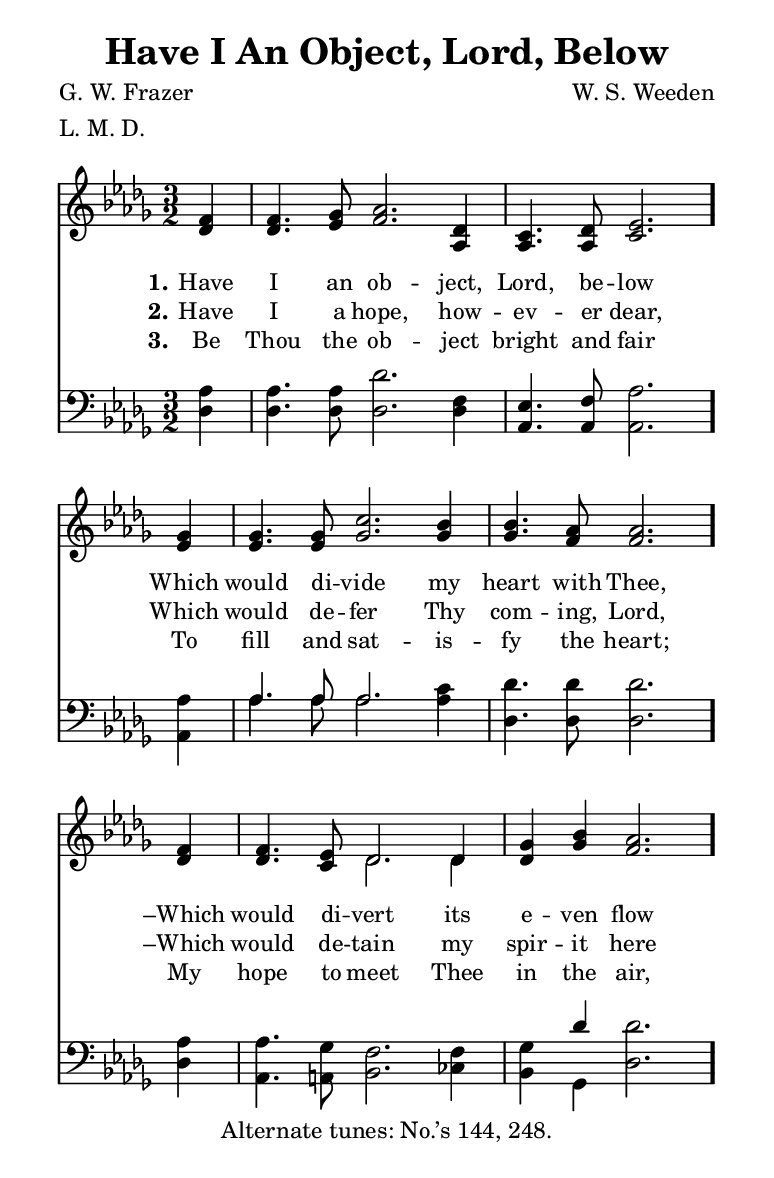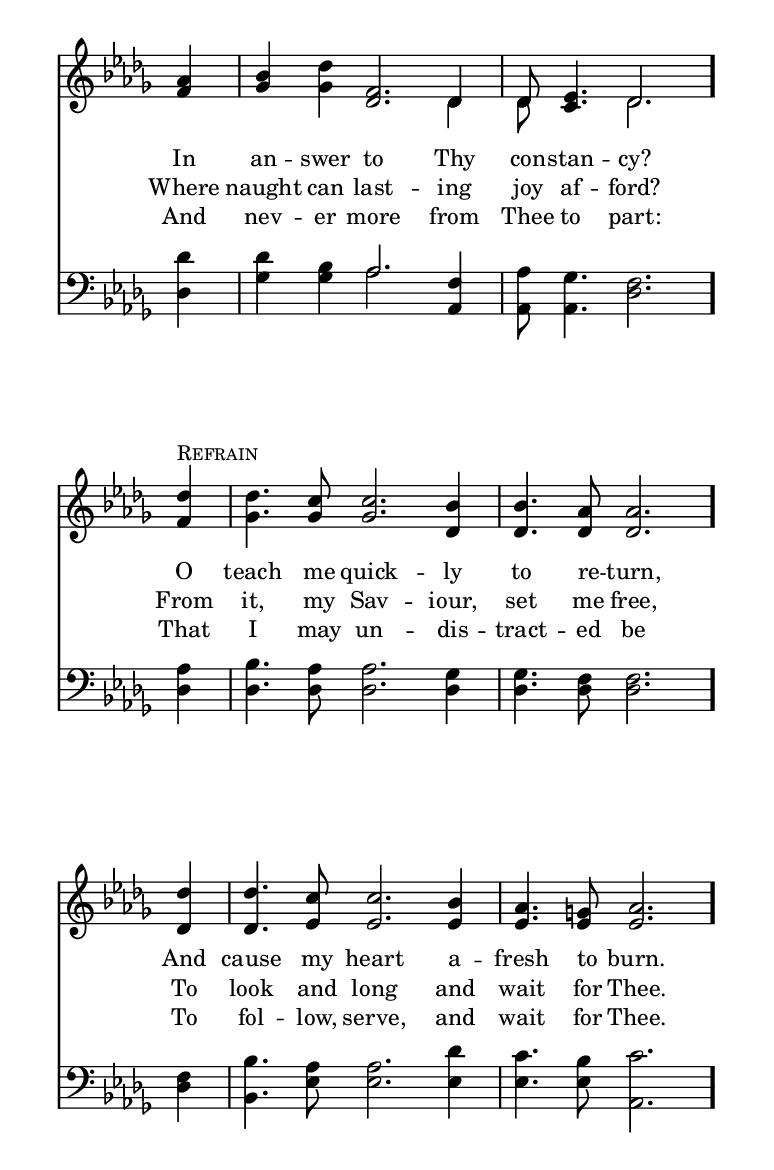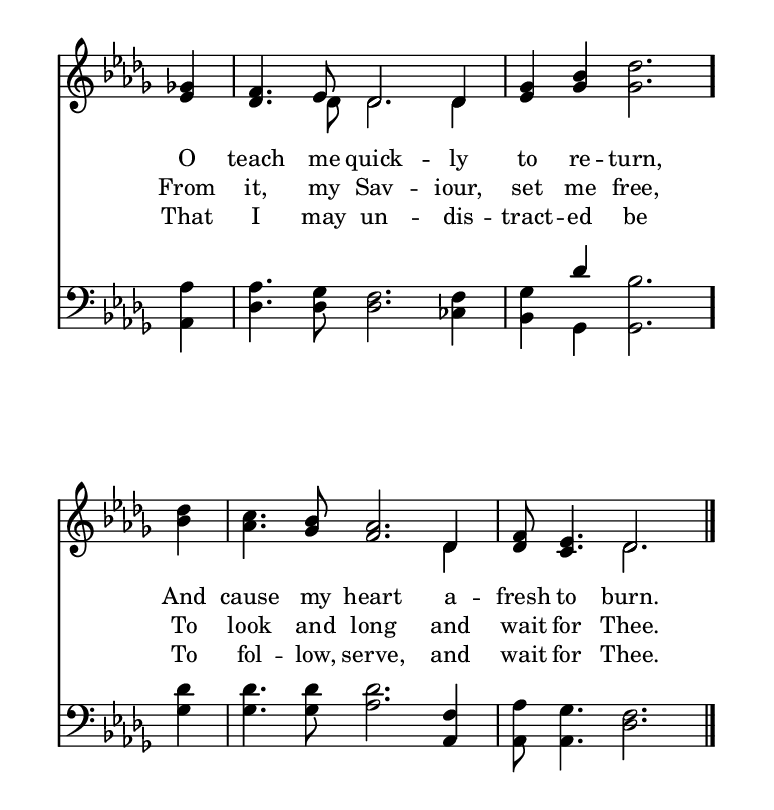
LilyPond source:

\include "common/global.ily"
\paper {
  \include "common/paper.ily"
  ragged-last-bottom = ##t
  systems-per-page = ##f
  system-count = #(cond (is-eogsized 5) (#t #f))
  page-count = ##f
  oddFooterMarkup = \markup { \fill-line { \on-the-fly \first-page "Alternate tunes: No.’s 144, 248." } }
}

\header{
  hymnnumber = "164"
  title = "Have I An Object, Lord, Below"
  tunename = "Mother’s Prayer"
  meter = "L. M. D."
  poet = "G. W. Frazer"
  composer = "W. S. Weeden"
  %copyright = ""
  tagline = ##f
}

patternAA = { c4 | c4. c8 c2. c4 | c4. c8 c2. }
patternAB = { c4 | c4. c8 c2. c4 | c4  c4 c2. }
patternAC = { c4 | c4. c8 c2. c4 | c8 c4. c2. }

patternBA = { c4 | c4  c4 c2. c4 | c8 c4. c2. }

global = {
  \include "common/overrides.ily"
  \override Staff.TimeSignature.style = #'numbered
  \time 3/2
  \override Score.MetronomeMark.transparent = ##t % hide all fermata changes too
  \tempo 2=70
  \key des \major
  \partial 4
  \autoBeamOff
}

notesSoprano = {
\global
\relative c' {

  \changePitch \patternAA { f | f ges aes des, | c des ees }
  \changePitch \patternAA { ges | ges ges c bes | bes aes aes }
  \changePitch \patternAB { f | f ees des des | ges bes aes }
  \changePitch \patternBA { aes | bes des f, des | des ees des }

  << s^\markup { \small \caps "Refrain" }
  \changePitch \patternAA { des' | des c c bes | bes aes aes } >>
  \changePitch \patternAA { des | des c c bes | aes g aes }
  \changePitch \patternAB { ges | f ees des des | ges bes des }
  \changePitch \patternAC { des | c bes aes des, | f ees des }

  \bar "|."

}
}

notesAlto = {
\global
\relative e' {

  \changePitch \patternAA { des | des ees f aes, | aes aes c }
  \changePitch \patternAA { ees | ees ees ges ges | ges f f }
  \changePitch \patternAB { des | des c des des | des ges f }
  \changePitch \patternBA { f | ges ges des des | des c des }

  \changePitch \patternAA { f | ges ges ges des | des des des }
  \changePitch \patternAA { des | des ees ees ees | ees ees ees }
  \changePitch \patternAB { ees | des des des des | ees ges ges }
  \changePitch \patternAC { bes | aes ges f des | des c des }

}
}

notesTenor = {
\global
\relative a {

  \changePitch \patternAA { aes | aes aes des f, | ees f aes }
  \changePitch \patternAA { aes | aes aes aes c | des des des }
  \changePitch \patternAB { aes | aes ges f f | ges des' des }
  \changePitch \patternBA { des | des bes aes f | aes ges f }

  \changePitch \patternAA { aes | bes aes aes ges | ges f f }
  \changePitch \patternAA { f | bes aes aes des | c bes c }
  \changePitch \patternAB { aes | aes ges f f | ges des' bes }
  \changePitch \patternAC { des | des des des f, | aes ges f }

}
}

notesBass = {
\global
\relative f {

  \changePitch \patternAA { des | des des des des | aes aes aes }
  \changePitch \patternAA { aes | aes' aes aes aes | des, des des }
  \changePitch \patternAB { des | aes a bes ces | bes ges des' }
  \changePitch \patternBA { des | ges ges aes aes, | aes aes des }

  \changePitch \patternAA { des | des des des des | des des des }
  \changePitch \patternAA { des | bes ees ees ees | ees ees aes, }
  \changePitch \patternAB { aes | des des des ces | bes ges ges }
  \changePitch \patternAC { ges' | ges ges aes aes, | aes aes des }

}
}

wordsA = \lyricmode {
\set stanza = "1."

Have I an ob -- ject, Lord, be -- low \bar "."
Which would di -- vide my heart with Thee, \bar "."
–Which would di -- vert its e -- ven flow \bar "."
In an -- swer to Thy con -- stan -- cy? \bar "."
O teach me quick -- ly to re -- turn, \bar "."
And cause my heart a -- fresh to burn. \bar "."
%{HIDE>%} O teach me quick -- ly to re -- turn, \bar "."
And cause my heart a -- fresh to burn. %{<HIDE%} \bar "."

}

wordsB = \lyricmode {
\set stanza = "2."

Have I a hope, how -- ev -- er dear,
Which would de -- fer Thy com -- ing, Lord,
–Which would de -- tain my spir -- it here
Where naught can last -- ing joy af -- ford?
From it, my Sav -- iour, set me free,
To look and long and wait for Thee.
%{HIDE>%} From it, my Sav -- iour, set me free,
To look and long and wait for Thee. %{<HIDE%}

}

wordsC = \lyricmode {
\set stanza = "3."

Be Thou the ob -- ject bright and fair
To fill and sat -- is -- fy the heart;
My hope to meet Thee in the air,
And nev -- er more from Thee to part:
That I may un -- dis -- tract -- ed be
To fol -- low, serve, and wait for Thee.
%{HIDE>%} That I may un -- dis -- tract -- ed be
To fol -- low, serve, and wait for Thee. %{<HIDE%}

}

\score {
  \context ChoirStaff <<
    \context Staff = upper <<
      \set Staff.autoBeaming = ##f
      \set ChoirStaff.systemStartDelimiter = #'SystemStartBar
      \set ChoirStaff.printPartCombineTexts = ##f
      \partcombine #'(2 . 9) \notesSoprano \notesAlto
      \context NullVoice = sopranos { \voiceOne << \notesSoprano >> }
      \context NullVoice = altos { \voiceTwo << \notesAlto >> }
      \context Lyrics = one   \lyricsto sopranos \wordsA
      \context Lyrics = two   \lyricsto sopranos \wordsB
      \context Lyrics = three \lyricsto sopranos \wordsC
    >>
    \context Staff = men <<
      \set Staff.autoBeaming = ##f
      \clef bass
      \set ChoirStaff.printPartCombineTexts = ##f
      \partcombine #'(2 . 9) \notesTenor \notesBass
      \context NullVoice = tenors { \voiceOne << \notesTenor >> }
      \context NullVoice = basses { \voiceTwo << \notesBass >> }
    >>
  >>
  \layout {
    \include "common/layout.ily"
  }
  \midi{
    \include "common/midi.ily"
  }
}

\version "2.19.49"  % necessary for upgrading to future LilyPond versions.

% vi:set et ts=2 sw=2 ai nocindent syntax=lilypond:
